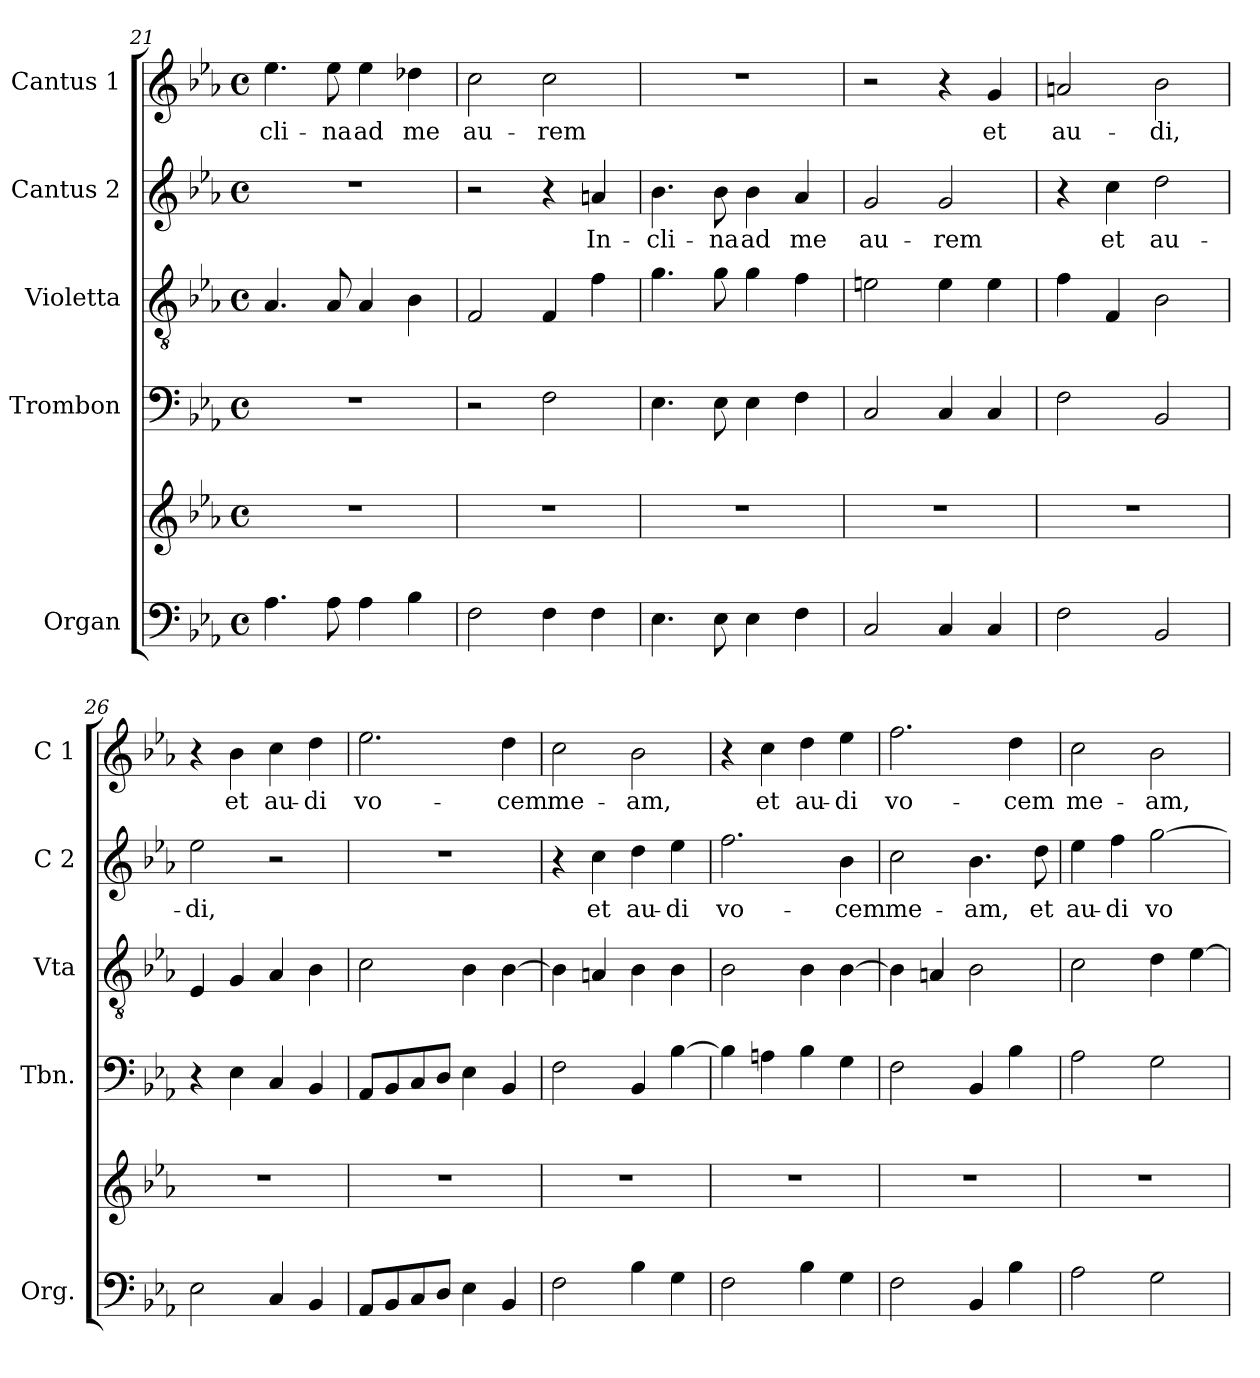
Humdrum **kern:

**kern	**kern	**kern	**kern	**kern	**text	**kern	**text
*part5	*part5	*part4	*part3	*part2	*part2	*part1	*part1
*staff6	*staff5	*staff4	*staff3	*staff2	*staff2	*staff1	*staff1
*I"Organ	*	*I"Trombon	*I"Violetta	*I"Cantus 2	*	*I"Cantus 1	*
*I'Org.	*	*I'Tbn.	*I'Vta	*I'C 2	*	*I'C 1	*
!!LO:PB:g=z
*clefF4	*clefG2	*clefF4	*clefGv2	*clefG2	*	*clefG2	*
*k[b-e-a-]	*k[b-e-a-]	*k[b-e-a-]	*k[b-e-a-]	*k[b-e-a-]	*	*k[b-e-a-]	*
*E-:	*E-:	*E-:	*E-:	*E-:	*	*E-:	*
*M4/4	*M4/4	*M4/4	*M4/4	*M4/4	*	*M4/4	*
*met(c)	*met(c)	*met(c)	*met(c)	*met(c)	*	*met(c)	*
=21	=21	=21	=21	=21	=21	=21	=21
!	!	!	!	!	!	!	!LO:LY:b
4.A-\	1r	1r	4.A-/	1r	.	4.ee-\	-cli-
!	!	!	!	!	!	!	!LO:LY:b
8A-\	.	.	8A-/	.	.	8ee-\	-na
!	!	!	!	!	!	!	!LO:LY:b
4A-\	.	.	4A-/	.	.	4ee-\	ad
!	!	!	!	!	!	!	!LO:LY:b
4B-\	.	.	4B-\	.	.	4dd-X\	me
=22	=22	=22	=22	=22	=22	=22	=22
!	!	!	!	!	!	!	!LO:LY:b
2F\	1r	2r	2F/	2r	.	2cc\	au-
!	!	!	!	!	!	!	!LO:LY:b
4F\	.	2F\	4F/	4r	.	2cc\	-rem
!	!	!	!	!	!LO:LY:b	!	!
4F\	.	.	4f\	4an/	In-	.	.
=23	=23	=23	=23	=23	=23	=23	=23
!	!	!	!	!	!LO:LY:b	!	!
4.E-\	1r	4.E-\	4.g\	4.b-\	-cli-	1r	.
!	!	!	!	!	!LO:LY:b	!	!
8E-\	.	8E-\	8g\	8b-\	-na	.	.
!	!	!	!	!	!LO:LY:b	!	!
4E-\	.	4E-\	4g\	4b-\	ad	.	.
!	!	!	!	!	!LO:LY:b	!	!
4F\	.	4F\	4f\	4a-/	me	.	.
=24	=24	=24	=24	=24	=24	=24	=24
!	!	!	!	!	!LO:LY:b	!	!
2C/	1r	2C/	2en\	2g/	au-	2r	.
!	!	!	!	!	!LO:LY:b	!	!
4C/	.	4C/	4e\	2g/	-rem	4r	.
!	!	!	!	!	!	!	!LO:LY:b
4C/	.	4C/	4e\	.	.	4g/	et
=25	=25	=25	=25	=25	=25	=25	=25
!	!	!	!	!	!	!	!LO:LY:b
2F\	1r	2F\	4f\	4r	.	2an/	au-
!	!	!	!	!	!LO:LY:b	!	!
.	.	.	4F/	4cc\	et	.	.
!	!	!	!	!	!LO:LY:b	!	!LO:LY:b
2BB-/	.	2BB-/	2B-\	2dd\	au-	2b-\	-di,
=26	=26	=26	=26	=26	=26	=26	=26
!	!	!	!	!	!LO:LY:b	!	!
2E-\	1r	4r	4E-/	2ee-\	-di,	4r	.
!	!	!	!	!	!	!	!LO:LY:b
.	.	4E-\	4G/	.	.	4b-\	et
!	!	!	!	!	!	!	!LO:LY:b
4C/	.	4C/	4A-/	2r	.	4cc\	au-
!	!	!	!	!	!	!	!LO:LY:b
4BB-/	.	4BB-/	4B-\	.	.	4dd\	-di
=27	=27	=27	=27	=27	=27	=27	=27
!	!	!	!	!	!	!	!LO:LY:b
8AA-/L	1r	8AA-/L	2c\	1r	.	2.ee-\	vo-
8BB-/	.	8BB-/	.	.	.	.	.
8C/	.	8C/	.	.	.	.	.
8D/J	.	8D/J	.	.	.	.	.
4E-\	.	4E-\	4B-\	.	.	.	.
!	!	!	!	!	!	!	!LO:LY:b
4BB-/	.	4BB-/	[4B-\	.	.	4dd\	-cem
=28	=28	=28	=28	=28	=28	=28	=28
!	!	!	!	!	!	!	!LO:LY:b
2F\	1r	2F\	4B-\]	4r	.	2cc\	me-
!	!	!	!	!	!LO:LY:b	!	!
.	.	.	4An/	4cc\	et	.	.
!	!	!	!	!	!LO:LY:b	!	!LO:LY:b
4B-\	.	4BB-/	4B-\	4dd\	au-	2b-\	-am,
!	!	!	!	!	!LO:LY:b	!	!
4G\	.	[4B-\	4B-\	4ee-\	-di	.	.
=29	=29	=29	=29	=29	=29	=29	=29
!	!	!	!	!	!LO:LY:b	!	!
2F\	1r	4B-\]	2B-\	2.ff\	vo-	4r	.
!	!	!	!	!	!	!	!LO:LY:b
.	.	4An\	.	.	.	4cc\	et
!	!	!	!	!	!	!	!LO:LY:b
4B-\	.	4B-\	4B-\	.	.	4dd\	au-
!	!	!	!	!	!LO:LY:b	!	!LO:LY:b
4G\	.	4G\	[4B-\	4b-\	-cem	4ee-\	-di
=30	=30	=30	=30	=30	=30	=30	=30
!	!	!	!	!	!LO:LY:b	!	!LO:LY:b
2F\	1r	2F\	4B-\]	2cc\	me-	2.ff\	vo-
.	.	.	4An/	.	.	.	.
!	!	!	!	!	!LO:LY:b	!	!
4BB-/	.	4BB-/	2B-\	4.b-\	-am,	.	.
!	!	!	!	!	!	!	!LO:LY:b
4B-\	.	4B-\	.	.	.	4dd\	-cem
!	!	!	!	!	!LO:LY:b	!	!
.	.	.	.	8dd\	et	.	.
!!LO:LB:g=z
=31	=31	=31	=31	=31	=31	=31	=31
!	!	!	!	!	!LO:LY:b	!	!LO:LY:b
2A-\	1r	2A-\	2c\	4ee-\	au-	2cc\	me-
!	!	!	!	!	!LO:LY:b	!	!
.	.	.	.	4ff\	-di	.	.
!	!	!	!	!	!LO:LY:b	!	!LO:LY:b
2G\	.	2G\	4d\	[2gg\	vo-	2b-\	-am,
.	.	.	[4e-\	.	.	.	.
=	=	=	=	=	=	=	=
*-	*-	*-	*-	*-	*-	*-	*-
